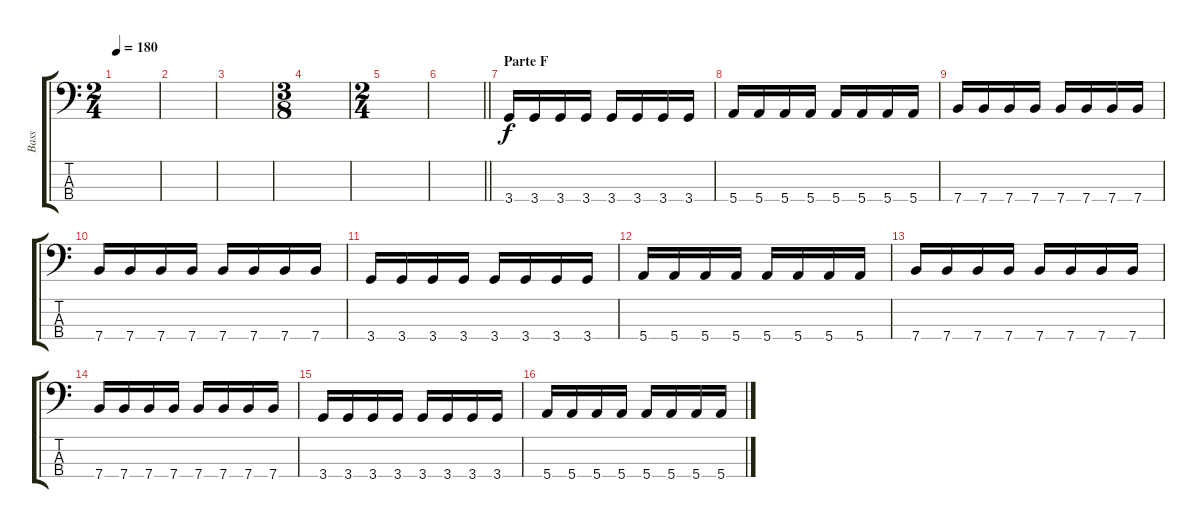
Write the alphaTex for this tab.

\track ("Bass" "Bass") {instrument electricbasspick}
\staff {score tabs}
\tuning (G2 D2 A1 E1) {hide}
\ts (2 4)
\tempo 180
\clef f4
\ks c
|
|
|
\ts (3 8)
|
\ts (2 4)
|
\barLineRight lightlight
|
\section ("" "Parte F")
3.4.16 3.4.16 3.4.16 3.4.16 3.4.16 3.4.16 3.4.16 3.4.16 |
5.4.16 5.4.16 5.4.16 5.4.16 5.4.16 5.4.16 5.4.16 5.4.16 |
7.4.16 7.4.16 7.4.16 7.4.16 7.4.16 7.4.16 7.4.16 7.4.16 |
7.4.16 7.4.16 7.4.16 7.4.16 7.4.16 7.4.16 7.4.16 7.4.16 |
3.4.16 3.4.16 3.4.16 3.4.16 3.4.16 3.4.16 3.4.16 3.4.16 |
5.4.16 5.4.16 5.4.16 5.4.16 5.4.16 5.4.16 5.4.16 5.4.16 |
7.4.16 7.4.16 7.4.16 7.4.16 7.4.16 7.4.16 7.4.16 7.4.16 |
7.4.16 7.4.16 7.4.16 7.4.16 7.4.16 7.4.16 7.4.16 7.4.16 |
3.4.16 3.4.16 3.4.16 3.4.16 3.4.16 3.4.16 3.4.16 3.4.16 |
5.4.16 5.4.16 5.4.16 5.4.16 5.4.16 5.4.16 5.4.16 5.4.16
